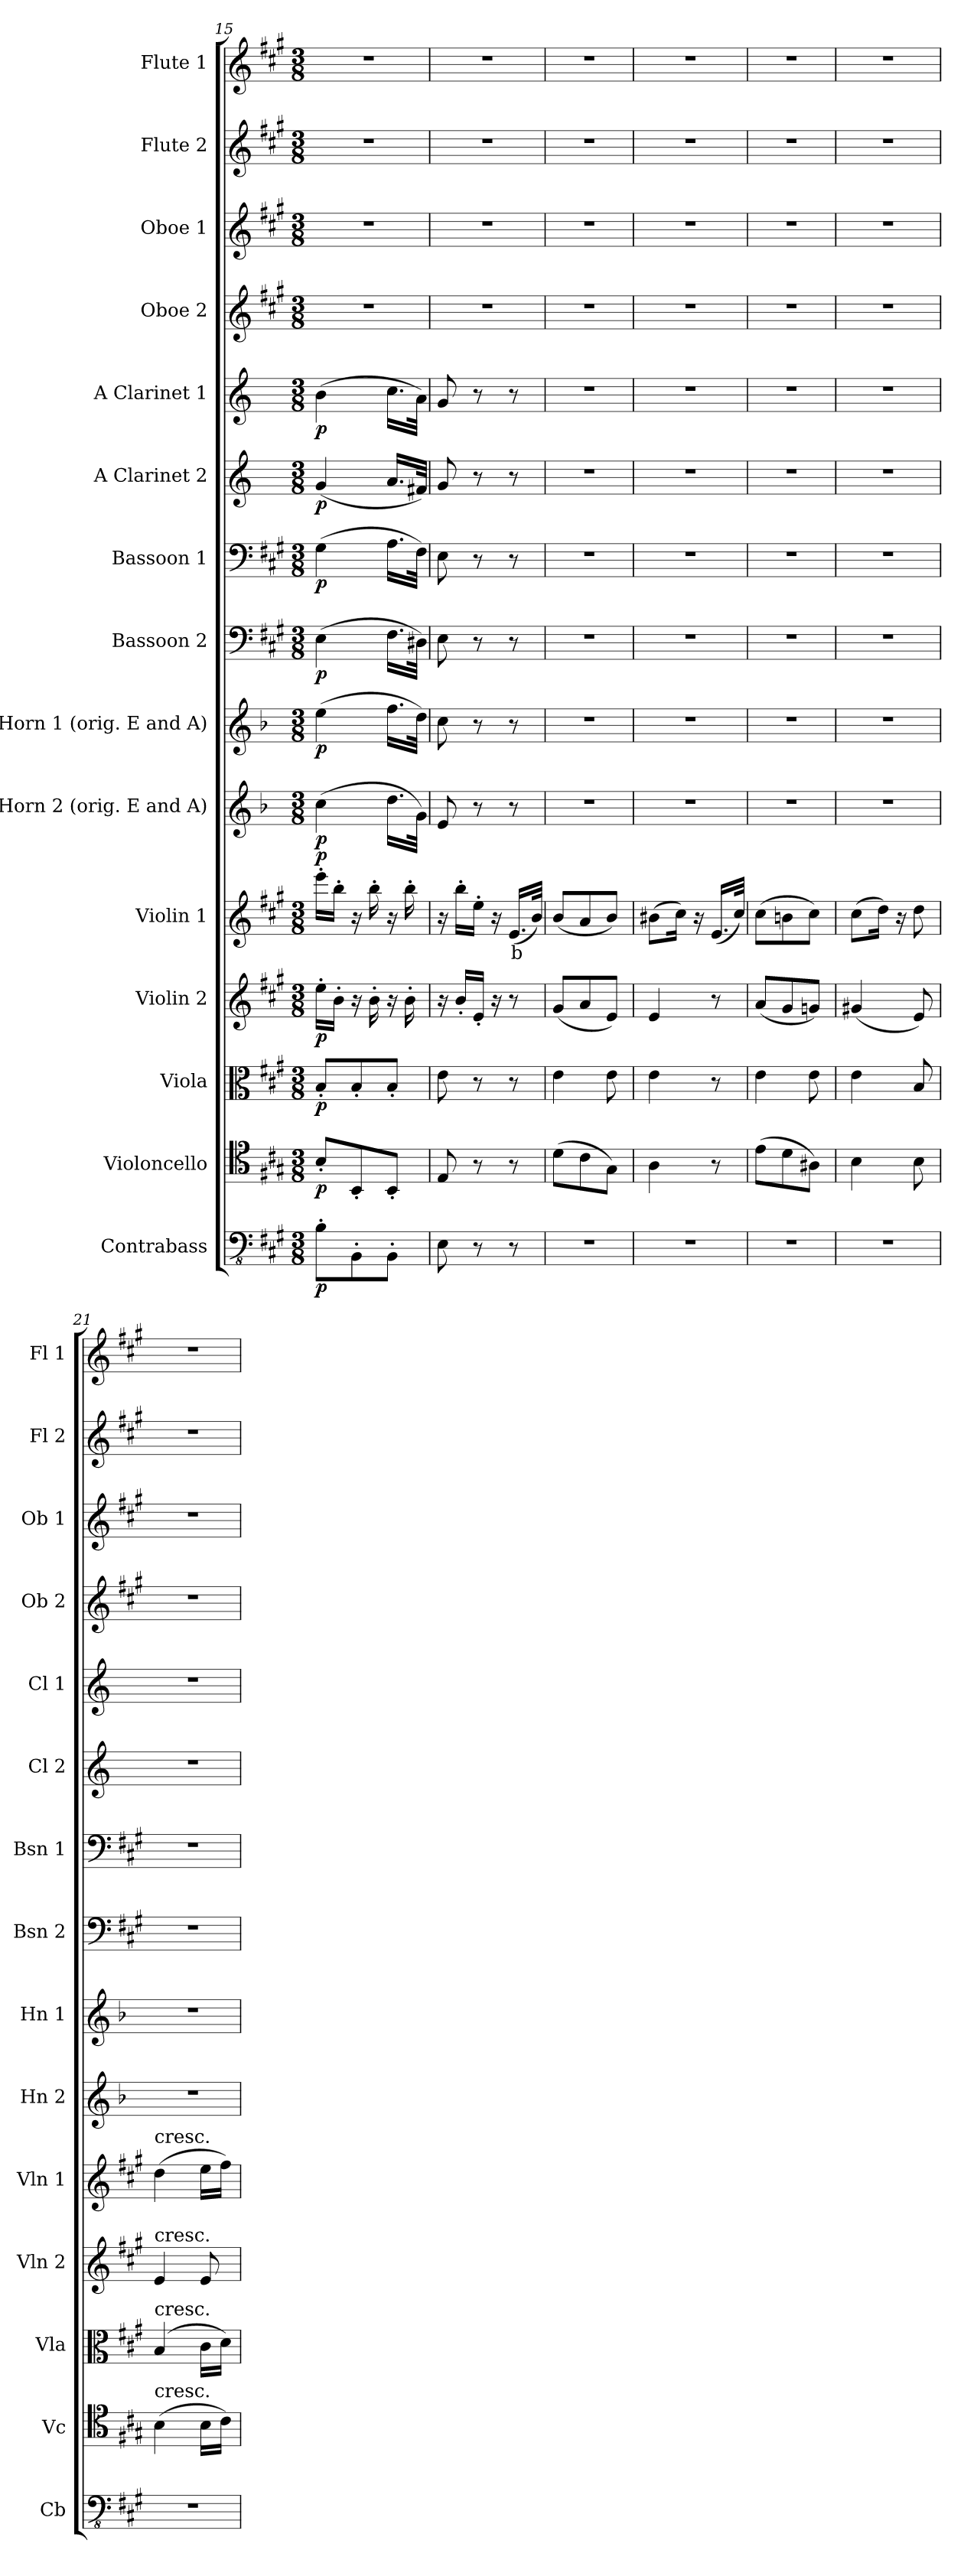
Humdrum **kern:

**kern	**dynam	**kern	**dynam	**kern	**dynam	**kern	**dynam	**kern	**text	**dynam	**kern	**dynam	**kern	**dynam	**kern	**dynam	**kern	**dynam	**kern	**dynam	**kern	**dynam	**kern	**kern	**kern	**kern
*part15	*part15	*part14	*part14	*part13	*part13	*part12	*part12	*part11	*part11	*part11	*part10	*part10	*part9	*part9	*part8	*part8	*part7	*part7	*part6	*part6	*part5	*part5	*part4	*part3	*part2	*part1
*staff15	*staff15	*staff14	*staff14	*staff13	*staff13	*staff12	*staff12	*staff11	*staff11	*staff11	*staff10	*staff10	*staff9	*staff9	*staff8	*staff8	*staff7	*staff7	*staff6	*staff6	*staff5	*staff5	*staff4	*staff3	*staff2	*staff1
*I"Contrabass	*	*I"Violoncello	*	*I"Viola	*	*I"Violin 2	*	*I"Violin 1	*	*	*I"E Horn 2 (orig. E and A)	*	*I"E Horn 1 (orig. E and A)	*	*I"Bassoon 2	*	*I"Bassoon 1	*	*I"A Clarinet 2	*	*I"A Clarinet 1	*	*I"Oboe 2	*I"Oboe 1	*I"Flute 2	*I"Flute 1
*I'Cb	*	*I'Vc	*	*I'Vla	*	*I'Vln 2	*	*I'Vln 1	*	*	*I'Hn 2	*	*I'Hn 1	*	*I'Bsn 2	*	*I'Bsn 1	*	*I'Cl 2	*	*I'Cl 1	*	*I'Ob 2	*I'Ob 1	*I'Fl 2	*I'Fl 1
*clefFv4	*	*clefC4	*	*clefC3	*	*clefG2	*	*clefG2	*	*	*clefG2	*	*clefG2	*	*clefF4	*	*clefF4	*	*clefG2	*	*clefG2	*	*clefG2	*clefG2	*clefG2	*clefG2
*	*	*	*	*	*	*	*	*	*	*	*ITrd5c8	*	*ITrd5c8	*	*	*	*	*	*ITrd2c3	*	*ITrd2c3	*	*	*	*	*
*k[f#c#g#]	*	*k[f#c#g#]	*	*k[f#c#g#]	*	*k[f#c#g#]	*	*k[f#c#g#]	*	*	*k[f#c#g#]	*	*k[f#c#g#]	*	*k[f#c#g#]	*	*k[f#c#g#]	*	*k[f#c#g#]	*	*k[f#c#g#]	*	*k[f#c#g#]	*k[f#c#g#]	*k[f#c#g#]	*k[f#c#g#]
*M3/8	*	*M3/8	*	*M3/8	*	*M3/8	*	*M3/8	*	*	*M3/8	*	*M3/8	*	*M3/8	*	*M3/8	*	*M3/8	*	*M3/8	*	*M3/8	*M3/8	*M3/8	*M3/8
=15	=15	=15	=15	=15	=15	=15	=15	=15	=15	=15	=15	=15	=15	=15	=15	=15	=15	=15	=15	=15	=15	=15	=15	=15	=15	=15
!	!LO:DY:b	!	!LO:DY:b	!	!LO:DY:b	!	!LO:DY:b	!	!	!LO:DY:b	!	!LO:DY:b	!	!LO:DY:b	!	!LO:DY:b	!	!LO:DY:b	!	!LO:DY:b	!	!LO:DY:b	!	!	!	!
8BB'\L	p	8B'/L	p	8B'/L	p	16ee'\LL	p	16eee'\LL	.	p	(4e\	p	(4g#\	p	(4E\	p	(4G#\	p	(4e/	p	(4g#\	p	4.r	4.r	4.r	4.r
.	.	.	.	.	.	16b'\JJ	.	16bb'\JJ	.	.	.	.	.	.	.	.	.	.	.	.	.	.	.	.	.	.
8BBB'\	.	8BB'/	.	8B'/	.	16r	.	16r	.	.	.	.	.	.	.	.	.	.	.	.	.	.	.	.	.	.
.	.	.	.	.	.	16b'\	.	16bb'\	.	.	.	.	.	.	.	.	.	.	.	.	.	.	.	.	.	.
8BBB'\J	.	8BB'/J	.	8B'/J	.	16r	.	16r	.	.	16.f#\LL	.	16.a\LL	.	16.F#\LL	.	16.A\LL	.	16.f#/LL	.	16.a\LL	.	.	.	.	.
.	.	.	.	.	.	16b'\	.	16bb'\	.	.	.	.	.	.	.	.	.	.	.	.	.	.	.	.	.	.
.	.	.	.	.	.	.	.	.	.	.	32B\JJk)	.	32f#\JJk)	.	32D#X\JJk)	.	32F#\JJk)	.	32d#X/JJk)	.	32f#\JJk)	.	.	.	.	.
=16	=16	=16	=16	=16	=16	=16	=16	=16	=16	=16	=16	=16	=16	=16	=16	=16	=16	=16	=16	=16	=16	=16	=16	=16	=16	=16
8EE\	.	8E/	.	8e\	.	16r	.	16r	.	.	8G#/	.	8e\	.	8E\	.	8E\	.	8e/	.	8e/	.	4.r	4.r	4.r	4.r
.	.	.	.	.	.	16b'/LL	.	16bb'\LL	.	.	.	.	.	.	.	.	.	.	.	.	.	.	.	.	.	.
8r	.	8r	.	8r	.	16e'/JJ	.	16ee'\JJ	.	.	8r	.	8r	.	8r	.	8r	.	8r	.	8r	.	.	.	.	.
.	.	.	.	.	.	16r	.	16r	.	.	.	.	.	.	.	.	.	.	.	.	.	.	.	.	.	.
!	!	!	!	!	!	!	!	!	!LO:LY:b:color=#FF0000	!	!	!	!	!	!	!	!	!	!	!	!	!	!	!	!	!
8r	.	8r	.	8r	.	8r	.	(16.e/LL	b	.	8r	.	8r	.	8r	.	8r	.	8r	.	8r	.	.	.	.	.
.	.	.	.	.	.	.	.	32b/JJk)	.	.	.	.	.	.	.	.	.	.	.	.	.	.	.	.	.	.
=17	=17	=17	=17	=17	=17	=17	=17	=17	=17	=17	=17	=17	=17	=17	=17	=17	=17	=17	=17	=17	=17	=17	=17	=17	=17	=17
4.r	.	(8d\L	.	4e\	.	(8g#/L	.	(8b/L	.	.	4.r	.	4.r	.	4.r	.	4.r	.	4.r	.	4.r	.	4.r	4.r	4.r	4.r
.	.	8c#\	.	.	.	8a/	.	8a/	.	.	.	.	.	.	.	.	.	.	.	.	.	.	.	.	.	.
.	.	8G#\J)	.	8e\	.	8e/J)	.	8b/J)	.	.	.	.	.	.	.	.	.	.	.	.	.	.	.	.	.	.
=18	=18	=18	=18	=18	=18	=18	=18	=18	=18	=18	=18	=18	=18	=18	=18	=18	=18	=18	=18	=18	=18	=18	=18	=18	=18	=18
4.r	.	4A\	.	4e\	.	4e/	.	(8b#X\L	.	.	4.r	.	4.r	.	4.r	.	4.r	.	4.r	.	4.r	.	4.r	4.r	4.r	4.r
.	.	.	.	.	.	.	.	16cc#\Jk)	.	.	.	.	.	.	.	.	.	.	.	.	.	.	.	.	.	.
.	.	.	.	.	.	.	.	16r	.	.	.	.	.	.	.	.	.	.	.	.	.	.	.	.	.	.
.	.	8r	.	8r	.	8r	.	(16.e/LL	.	.	.	.	.	.	.	.	.	.	.	.	.	.	.	.	.	.
.	.	.	.	.	.	.	.	32cc#/JJk)	.	.	.	.	.	.	.	.	.	.	.	.	.	.	.	.	.	.
=19	=19	=19	=19	=19	=19	=19	=19	=19	=19	=19	=19	=19	=19	=19	=19	=19	=19	=19	=19	=19	=19	=19	=19	=19	=19	=19
4.r	.	(8e\L	.	4e\	.	(8a/L	.	(8cc#\L	.	.	4.r	.	4.r	.	4.r	.	4.r	.	4.r	.	4.r	.	4.r	4.r	4.r	4.r
.	.	8d\	.	.	.	8g#/	.	8bn\	.	.	.	.	.	.	.	.	.	.	.	.	.	.	.	.	.	.
.	.	8A#X\J)	.	8e\	.	8gn/J)	.	8cc#\J)	.	.	.	.	.	.	.	.	.	.	.	.	.	.	.	.	.	.
=20	=20	=20	=20	=20	=20	=20	=20	=20	=20	=20	=20	=20	=20	=20	=20	=20	=20	=20	=20	=20	=20	=20	=20	=20	=20	=20
4.r	.	4B\	.	4e\	.	(4g#X/	.	(8cc#\L	.	.	4.r	.	4.r	.	4.r	.	4.r	.	4.r	.	4.r	.	4.r	4.r	4.r	4.r
.	.	.	.	.	.	.	.	16dd\Jk)	.	.	.	.	.	.	.	.	.	.	.	.	.	.	.	.	.	.
.	.	.	.	.	.	.	.	16r	.	.	.	.	.	.	.	.	.	.	.	.	.	.	.	.	.	.
.	.	8B\	.	8B/	.	8e/)	.	8dd\	.	.	.	.	.	.	.	.	.	.	.	.	.	.	.	.	.	.
=21	=21	=21	=21	=21	=21	=21	=21	=21	=21	=21	=21	=21	=21	=21	=21	=21	=21	=21	=21	=21	=21	=21	=21	=21	=21	=21
!	!	!	!	!	!	!	!	!LO:TX:a:t=cresc.	!	!	!	!	!	!	!	!	!	!	!	!	!	!	!	!	!	!
!	!	!	!	!	!	!LO:TX:a:t=cresc.	!	!	!	!	!	!	!	!	!	!	!	!	!	!	!	!	!	!	!	!
!	!	!	!	!LO:TX:a:t=cresc.	!	!	!	!	!	!	!	!	!	!	!	!	!	!	!	!	!	!	!	!	!	!
!	!	!LO:TX:a:t=cresc.	!	!	!	!	!	!	!	!	!	!	!	!	!	!	!	!	!	!	!	!	!	!	!	!
4.r	.	(4B\	.	(4B/	.	4e/	.	(4dd\	.	.	4.r	.	4.r	.	4.r	.	4.r	.	4.r	.	4.r	.	4.r	4.r	4.r	4.r
.	.	16B\LL	.	16c#\LL	.	8e/	.	16ee\LL	.	.	.	.	.	.	.	.	.	.	.	.	.	.	.	.	.	.
.	.	16c#\JJ)	.	16d\JJ)	.	.	.	16ff#\JJ)	.	.	.	.	.	.	.	.	.	.	.	.	.	.	.	.	.	.
=	=	=	=	=	=	=	=	=	=	=	=	=	=	=	=	=	=	=	=	=	=	=	=	=	=	=
*-	*-	*-	*-	*-	*-	*-	*-	*-	*-	*-	*-	*-	*-	*-	*-	*-	*-	*-	*-	*-	*-	*-	*-	*-	*-	*-
